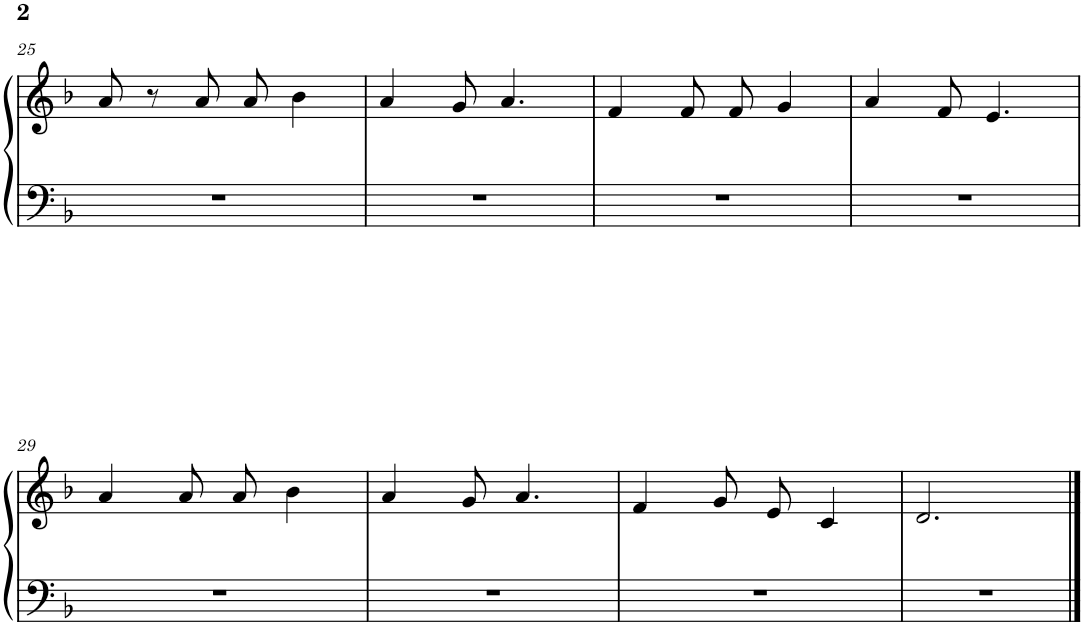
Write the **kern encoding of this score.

**kern	**kern
*part1	*part1
*staff2	*staff1
*I"Piano	*
*I'Pno.	*
!!LO:PB:g=z
*clefF4	*clefG2
*k[b-]	*k[b-]
*M6/8	*M6/8
=25	=25
2.r	8a/
.	8r
.	8a/
.	8a/
.	4b-\
=26	=26
2.r	4a/
.	8g/
.	4.a/
=27	=27
2.r	4f/
.	8f/
.	8f/
.	4g/
=28	=28
2.r	4a/
.	8f/
.	4.e/
!!LO:LB:g=z
=29	=29
2.r	4a/
.	8a/
.	8a/
.	4b-\
=30	=30
2.r	4a/
.	8g/
.	4.a/
=31	=31
2.r	4f/
.	8g/
.	8e/
.	4c/
=32	=32
2.r	2.d/
==	==
*-	*-
